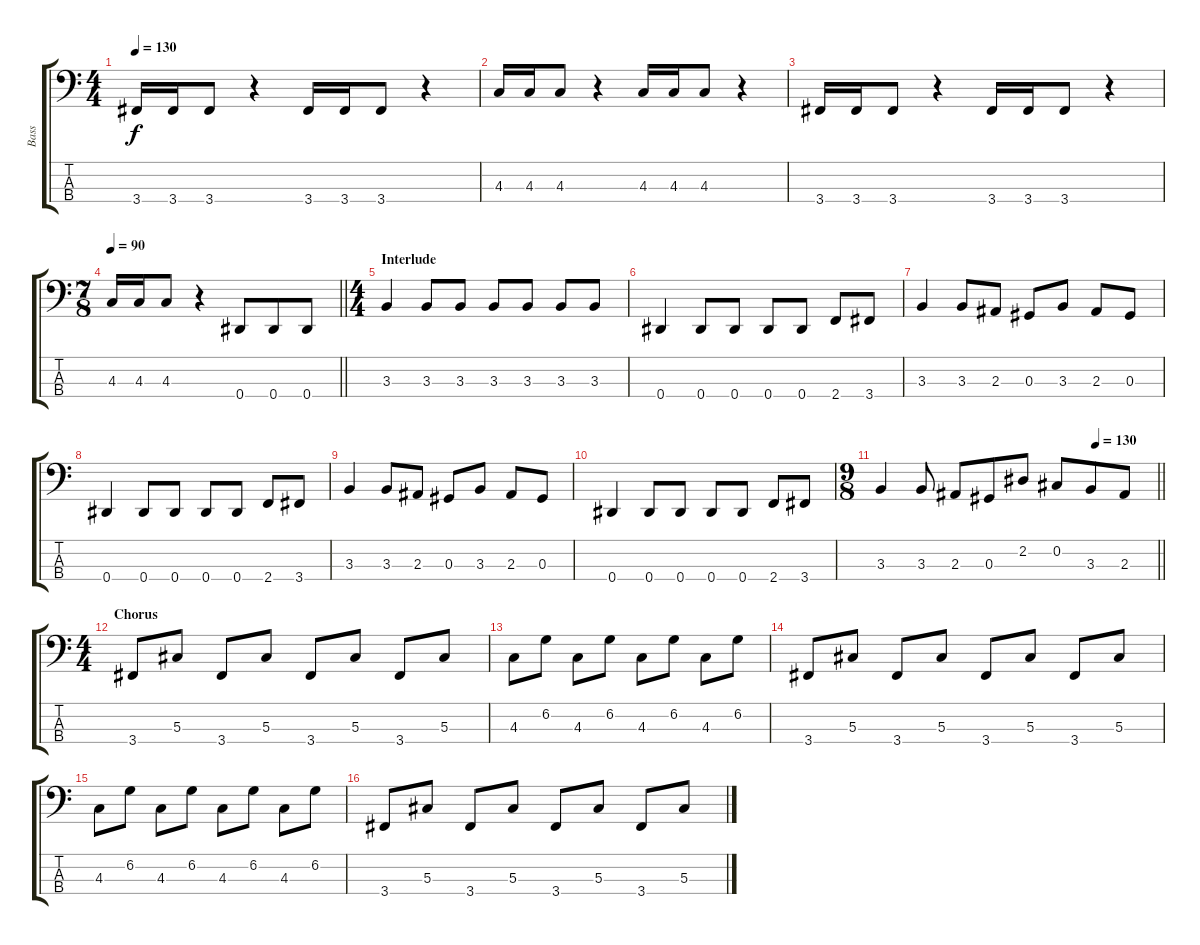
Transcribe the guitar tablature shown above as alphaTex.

\track ("Bass" "Bass") {instrument slapbass1}
\staff {score tabs}
\tuning (Gb2 Db2 Ab1 Eb1) {hide}
\ts (4 4)
\tempo 130
\clef f4
\ks c
3.4.16{dy f} 3.4.16 3.4.8 r.4 3.4.16 3.4.16 3.4.8 r.4 |
4.3.16 4.3.16 4.3.8 r.4 4.3.16 4.3.16 4.3.8 r.4 |
3.4.16 3.4.16 3.4.8 r.4 3.4.16 3.4.16 3.4.8 r.4 |
\ts (7 8)
\tempo 90
\barLineRight lightlight
4.3.16 4.3.16 4.3.8 r.4 0.4.8 0.4.8 0.4.8 |
\ts (4 4)
\section ("" "Interlude")
3.3.4 3.3.8 3.3.8 3.3.8 3.3.8 3.3.8 3.3.8 |
0.4.4 0.4.8 0.4.8 0.4.8 0.4.8 2.4.8 3.4.8 |
3.3.4 3.3.8 2.3.8 0.3.8 3.3.8 2.3.8 0.3.8 |
0.4.4 0.4.8 0.4.8 0.4.8 0.4.8 2.4.8 3.4.8 |
3.3.4 3.3.8 2.3.8 0.3.8 3.3.8 2.3.8 0.3.8 |
0.4.4 0.4.8 0.4.8 0.4.8 0.4.8 2.4.8 3.4.8 |
\ts (9 8)
\tempo (130 0.7777777777777778)
\barLineRight lightlight
3.3.4 3.3.8 2.3.8 0.3.8 2.2.8 0.2.8 3.3.8 2.3.8 |
\ts (4 4)
\section ("" "Chorus")
3.4.8 5.3.8 3.4.8 5.3.8 3.4.8 5.3.8 3.4.8 5.3.8 |
4.3.8 6.2.8 4.3.8 6.2.8 4.3.8 6.2.8 4.3.8 6.2.8 |
3.4.8 5.3.8 3.4.8 5.3.8 3.4.8 5.3.8 3.4.8 5.3.8 |
4.3.8 6.2.8 4.3.8 6.2.8 4.3.8 6.2.8 4.3.8 6.2.8 |
3.4.8 5.3.8 3.4.8 5.3.8 3.4.8 5.3.8 3.4.8 5.3.8
